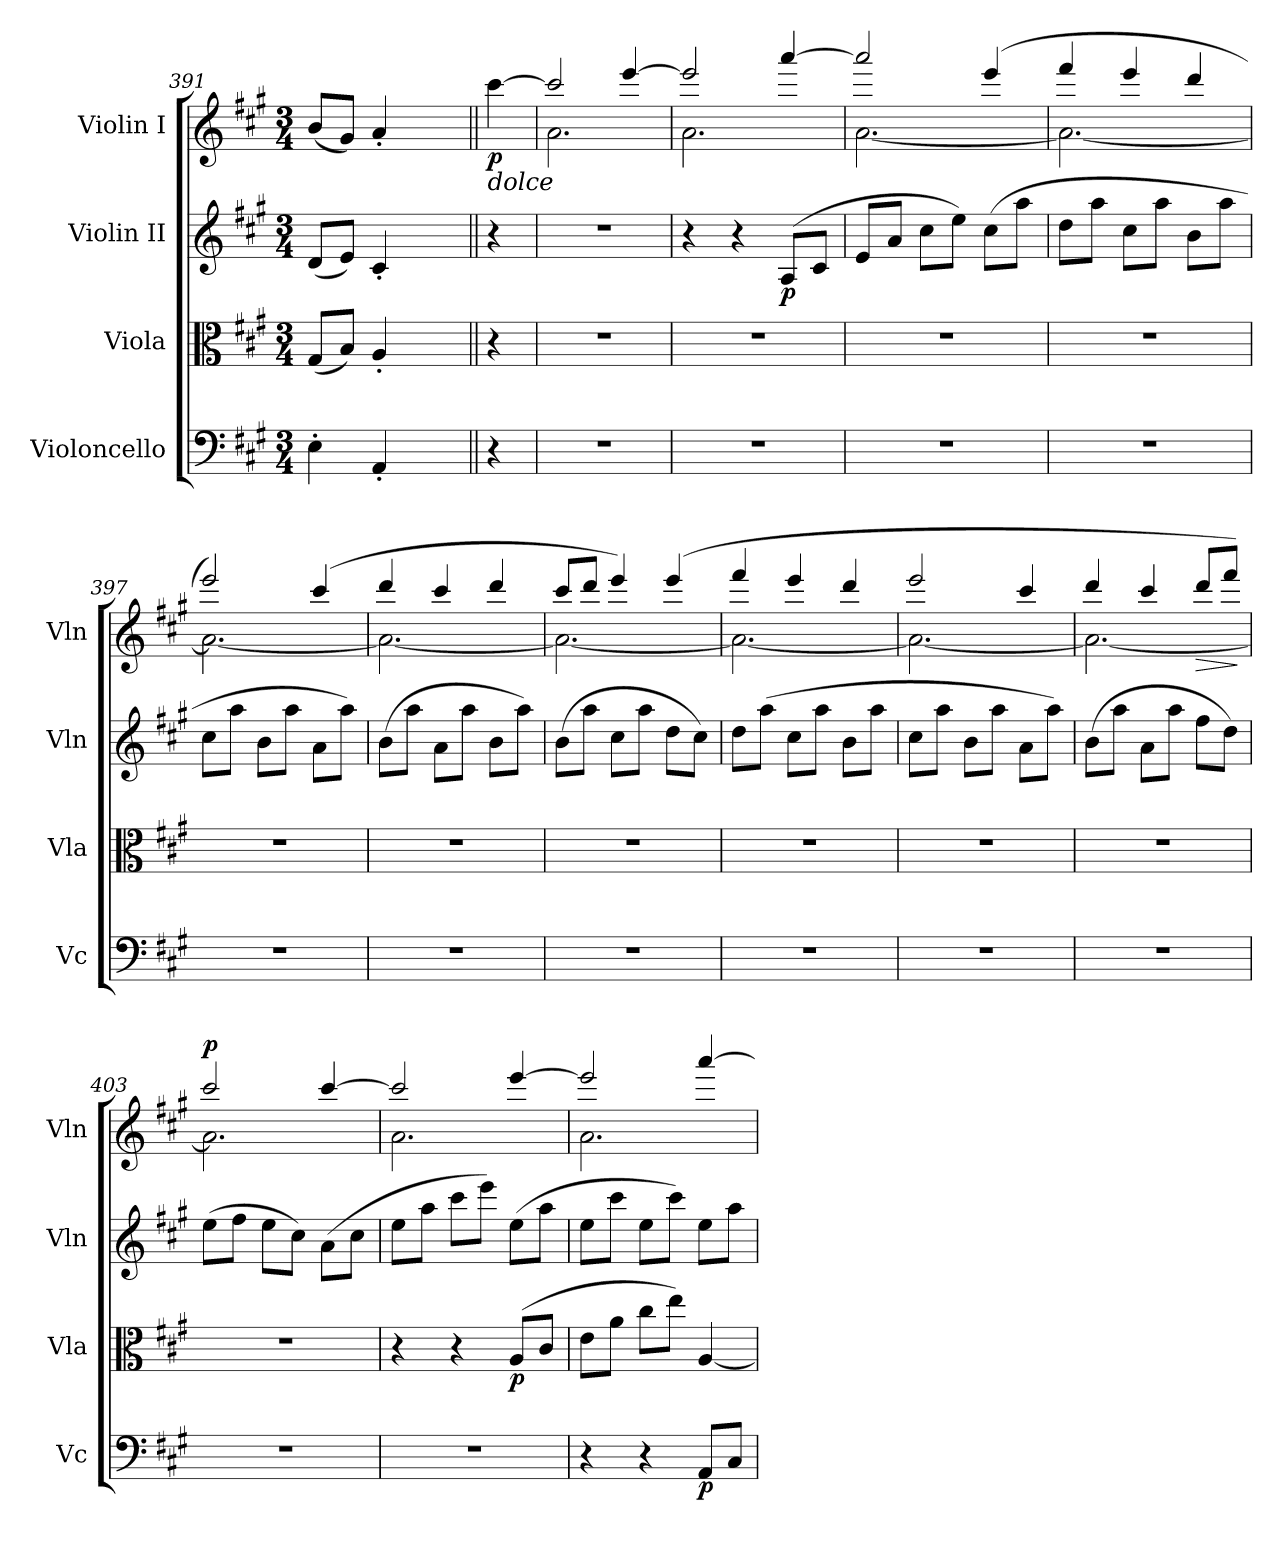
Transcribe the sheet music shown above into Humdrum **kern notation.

**kern	**dynam	**kern	**dynam	**kern	**dynam	**kern	**dynam
*part4	*part4	*part3	*part3	*part2	*part2	*part1	*part1
*staff4	*staff4	*staff3	*staff3	*staff2	*staff2	*staff1	*staff1
*I"Violoncello	*	*I"Viola	*	*I"Violin II	*	*I"Violin I	*
*I'Vc	*	*I'Vla	*	*I'Vln	*	*I'Vln	*
*clefF4	*	*clefC3	*	*clefG2	*	*clefG2	*
*k[f#c#g#]	*	*k[f#c#g#]	*	*k[f#c#g#]	*	*k[f#c#g#]	*
*M3/4	*	*M3/4	*	*M3/4	*	*M3/4	*
*MM130	*	*MM130	*	*MM130	*	*MM130	*
=391	=391	=391	=391	=391	=391	=391	=391
4E'\	.	(<8G#/L	.	(<8d/L	.	(<8b/L	.
.	.	8B/J)	.	8e/J)	.	8g#/J)	.
4AA'/	.	4A'/	.	4c#'/	.	4a'/	.
*	*	*	*	*	*	*MM60	*
4ryy	.	4ryy	.	4ryy	.	4ryy	.
=392||	=392||	=392||	=392||	=392||	=392||	=392||	=392||
*	*	*	*	*	*	*MM180	*
!	!	!	!	!	!	!LO:TX:b:i:t=dolce	!
!	!	!	!	!	!	!	!LO:DY:b
4r	.	4r	.	4r	.	[4ccc#\	p
=393	=393	=393	=393	=393	=393	=393	=393
*	*	*	*	*	*	*^	*
2.r	.	2.r	.	2.r	.	2ccc#/]	2.a\	.
.	.	.	.	.	.	[4eee/	.	.
=394	=394	=394	=394	=394	=394	=394	=394	=394
2.r	.	2.r	.	4r	.	2eee/]	2.a\	.
.	.	.	.	4r	.	.	.	.
!	!	!	!	!	!LO:DY:b	!	!	!
.	.	.	.	(>8A/L	p	[4aaa/	.	.
.	.	.	.	8c#/J	.	.	.	.
=395	=395	=395	=395	=395	=395	=395	=395	=395
2.r	.	2.r	.	8e/L	.	2aaa/]	[2.a\	.
.	.	.	.	8a/J	.	.	.	.
.	.	.	.	8cc#\L	.	.	.	.
.	.	.	.	8ee\J)	.	.	.	.
.	.	.	.	(>8cc#\L	.	(>4eee/	.	.
.	.	.	.	8aa\J	.	.	.	.
=396	=396	=396	=396	=396	=396	=396	=396	=396
2.r	.	2.r	.	8dd\L	.	4fff#/	2.a\_	.
.	.	.	.	8aa\J	.	.	.	.
.	.	.	.	8cc#\L	.	4eee/	.	.
.	.	.	.	8aa\J	.	.	.	.
.	.	.	.	8b\L	.	4ddd/	.	.
.	.	.	.	8aa\J	.	.	.	.
=397	=397	=397	=397	=397	=397	=397	=397	=397
2.r	.	2.r	.	8cc#\L	.	2eee/)	2.a\_	.
.	.	.	.	8aa\J	.	.	.	.
.	.	.	.	8b\L	.	.	.	.
.	.	.	.	8aa\J	.	.	.	.
.	.	.	.	8a\L	.	(>4ccc#/	.	.
.	.	.	.	8aa\J)	.	.	.	.
=398	=398	=398	=398	=398	=398	=398	=398	=398
2.r	.	2.r	.	(>8b\L	.	4ddd/	2.a\_	.
.	.	.	.	8aa\J	.	.	.	.
.	.	.	.	8a\L	.	4ccc#/	.	.
.	.	.	.	8aa\J	.	.	.	.
.	.	.	.	8b\L	.	4ddd/	.	.
.	.	.	.	8aa\J)	.	.	.	.
=399	=399	=399	=399	=399	=399	=399	=399	=399
2.r	.	2.r	.	(>8b\L	.	8ccc#/L	2.a\_	.
.	.	.	.	8aa\J	.	8ddd/J	.	.
.	.	.	.	8cc#\L	.	4eee/)	.	.
.	.	.	.	8aa\J	.	.	.	.
.	.	.	.	8dd\L	.	(>4eee/	.	.
.	.	.	.	8cc#\J)	.	.	.	.
=400	=400	=400	=400	=400	=400	=400	=400	=400
2.r	.	2.r	.	8dd\L	.	4fff#/	2.a\_	.
.	.	.	.	(>8aa\J	.	.	.	.
.	.	.	.	8cc#\L	.	4eee/	.	.
.	.	.	.	8aa\J	.	.	.	.
.	.	.	.	8b\L	.	4ddd/	.	.
.	.	.	.	8aa\J	.	.	.	.
=401	=401	=401	=401	=401	=401	=401	=401	=401
2.r	.	2.r	.	8cc#\L	.	2eee/	2.a\_	.
.	.	.	.	8aa\J	.	.	.	.
.	.	.	.	8b\L	.	.	.	.
.	.	.	.	8aa\J	.	.	.	.
.	.	.	.	8a\L	.	4ccc#/	.	.
.	.	.	.	8aa\J)	.	.	.	.
=402	=402	=402	=402	=402	=402	=402	=402	=402
2.r	.	2.r	.	(>8b\L	.	4ddd/	2.a\_	.
.	.	.	.	8aa\J	.	.	.	.
.	.	.	.	8a\L	.	4ccc#/	.	.
.	.	.	.	8aa\J	.	.	.	.
!	!	!	!	!	!	!	!	!LO:HP:b
.	.	.	.	8ff#\L	.	8ddd/L	.	>
.	.	.	.	8dd\J)	.	8fff#/J)	.	.
*	*	*	*	*	*	*v	*v	*
.	.	.	.	.	.	.	]
=403	=403	=403	=403	=403	=403	=403	=403
*	*	*	*	*	*	*^	*
!	!	!	!	!	!	!	!	!LO:DY:a
2.r	.	2.r	.	(>8ee\L	.	2ccc#/	2.a\]	p
.	.	.	.	8ff#\J	.	.	.	.
.	.	.	.	8ee\L	.	.	.	.
.	.	.	.	8cc#\J)	.	.	.	.
.	.	.	.	(>8a\L	.	[4ccc#/	.	.
.	.	.	.	8cc#\J	.	.	.	.
=404	=404	=404	=404	=404	=404	=404	=404	=404
2.r	.	4r	.	8ee\L	.	2ccc#/]	2.a\	.
.	.	.	.	8aa\J	.	.	.	.
.	.	4r	.	8ccc#\L	.	.	.	.
.	.	.	.	8eee\J)	.	.	.	.
!	!	!	!LO:DY:b	!	!	!	!	!
.	.	(>8A/L	p	(>8ee\L	.	[4eee/	.	.
.	.	8c#/J	.	8aa\J	.	.	.	.
=405	=405	=405	=405	=405	=405	=405	=405	=405
4r	.	8e\L	.	8ee\L	.	2eee/]	2.a\	.
.	.	8a\J	.	8ccc#\J	.	.	.	.
4r	.	8cc#\L	.	8ee\L	.	.	.	.
.	.	8ee\J)	.	8ccc#\J)	.	.	.	.
!	!LO:DY:b	!	!	!	!	!	!	!
8AA/L	p	[4A/	.	8ee\L	.	[4aaa/	.	.
8C#/J	.	.	.	8aa\J	.	.	.	.
*	*	*	*	*	*	*v	*v	*
=	=	=	=	=	=	=	=
*-	*-	*-	*-	*-	*-	*-	*-
